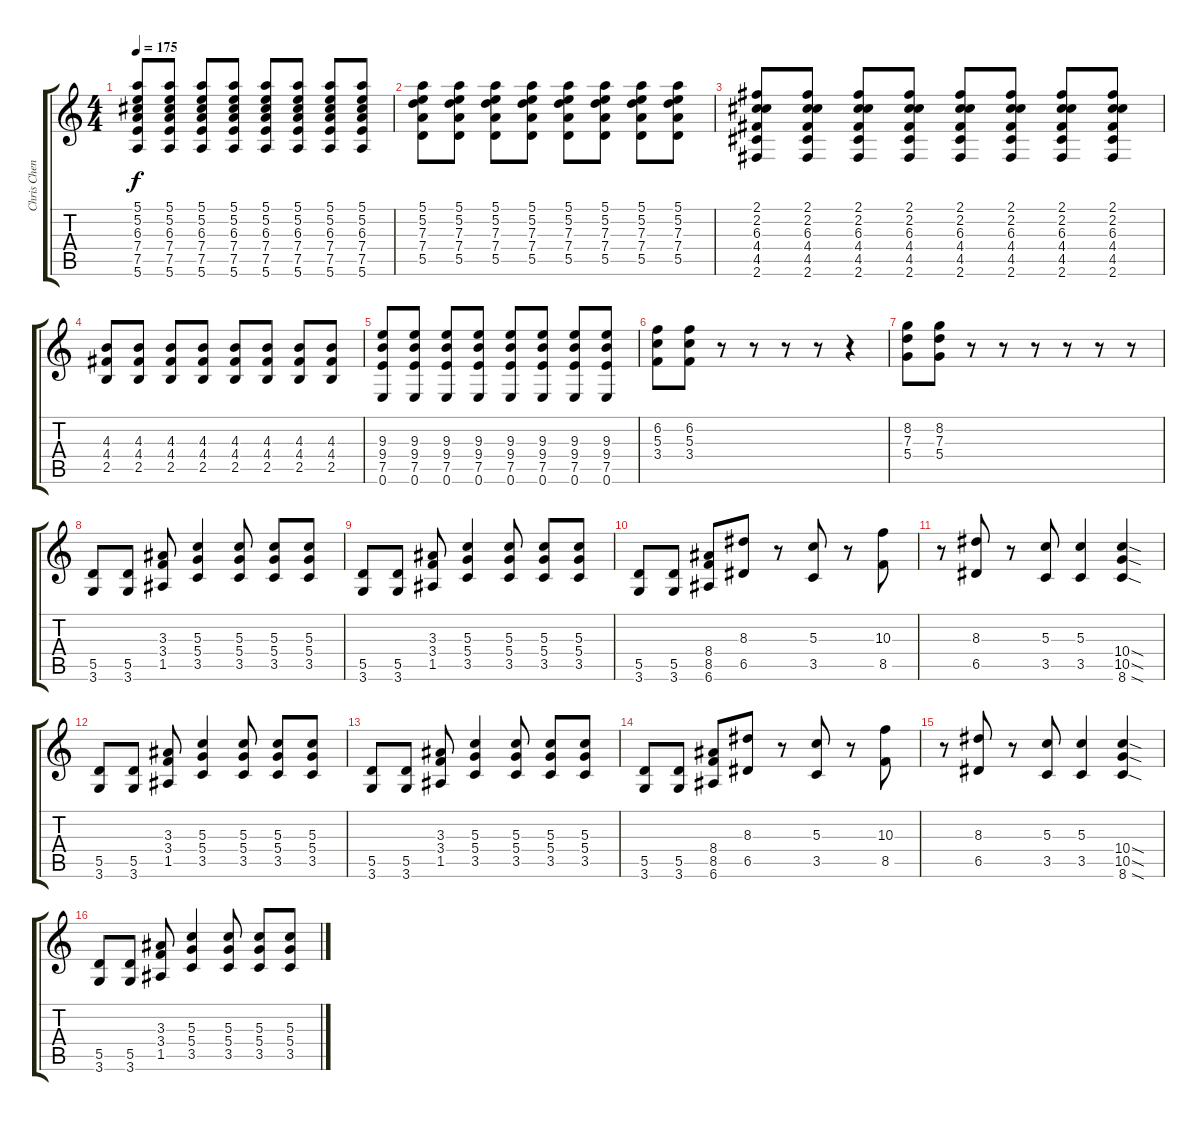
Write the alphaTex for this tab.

\track ("Chris Cheney" "Chris Chen") {instrument distortionguitar}
\staff {score tabs}
\tuning (E4 B3 G3 D3 A2 E2) {hide}
\ts (4 4)
\tempo 175
\clef g2
\ks c
(5.1 5.2 6.3 7.4 7.5 5.6).8{dy f} (5.1 5.2 6.3 7.4 7.5 5.6).8 (5.1 5.2 6.3 7.4 7.5 5.6).8 (5.1 5.2 6.3 7.4 7.5 5.6).8 (5.1 5.2 6.3 7.4 7.5 5.6).8 (5.1 5.2 6.3 7.4 7.5 5.6).8 (5.1 5.2 6.3 7.4 7.5 5.6).8 (5.1 5.2 6.3 7.4 7.5 5.6).8 |
(5.1 5.2 7.3 7.4 5.5).8 (5.1 5.2 7.3 7.4 5.5).8 (5.1 5.2 7.3 7.4 5.5).8 (5.1 5.2 7.3 7.4 5.5).8 (5.1 5.2 7.3 7.4 5.5).8 (5.1 5.2 7.3 7.4 5.5).8 (5.1 5.2 7.3 7.4 5.5).8 (5.1 5.2 7.3 7.4 5.5).8 |
(2.1 2.2 6.3 4.4 4.5 2.6).8 (2.1 2.2 6.3 4.4 4.5 2.6).8 (2.1 2.2 6.3 4.4 4.5 2.6).8 (2.1 2.2 6.3 4.4 4.5 2.6).8 (2.1 2.2 6.3 4.4 4.5 2.6).8 (2.1 2.2 6.3 4.4 4.5 2.6).8 (2.1 2.2 6.3 4.4 4.5 2.6).8 (2.1 2.2 6.3 4.4 4.5 2.6).8 |
(4.3 4.4 2.5).8 (4.3 4.4 2.5).8 (4.3 4.4 2.5).8 (4.3 4.4 2.5).8 (4.3 4.4 2.5).8 (4.3 4.4 2.5).8 (4.3 4.4 2.5).8 (4.3 4.4 2.5).8 |
(9.3 9.4 7.5 0.6).8 (9.3 9.4 7.5 0.6).8 (9.3 9.4 7.5 0.6).8 (9.3 9.4 7.5 0.6).8 (9.3 9.4 7.5 0.6).8 (9.3 9.4 7.5 0.6).8 (9.3 9.4 7.5 0.6).8 (9.3 9.4 7.5 0.6).8 |
(6.2 5.3 3.4).8 (6.2 5.3 3.4).8 r.8 r.8 r.8 r.8 r.4 |
(8.2 7.3 5.4).8 (8.2 7.3 5.4).8 r.8 r.8 r.8 r.8 r.8 r.8 |
(5.5 3.6).8 (5.5 3.6).8 (3.3 3.4 1.5).8 (5.3 5.4 3.5).4 (5.3 5.4 3.5).8 (5.3 5.4 3.5).8 (5.3 5.4 3.5).8 |
(5.5 3.6).8 (5.5 3.6).8 (3.3 3.4 1.5).8 (5.3 5.4 3.5).4 (5.3 5.4 3.5).8 (5.3 5.4 3.5).8 (5.3 5.4 3.5).8 |
(5.5 3.6).8 (5.5 3.6).8 (8.4 8.5 6.6).8 (8.3 6.5).8 r.8 (5.3 3.5).8 r.8 (10.3 8.5).8 |
r.8 (8.3 6.5).8 r.8 (5.3 3.5).8 (5.3 3.5).4 (10.4{sod} 10.5{sod} 8.6{sod}).4 |
(5.5 3.6).8 (5.5 3.6).8 (3.3 3.4 1.5).8 (5.3 5.4 3.5).4 (5.3 5.4 3.5).8 (5.3 5.4 3.5).8 (5.3 5.4 3.5).8 |
(5.5 3.6).8 (5.5 3.6).8 (3.3 3.4 1.5).8 (5.3 5.4 3.5).4 (5.3 5.4 3.5).8 (5.3 5.4 3.5).8 (5.3 5.4 3.5).8 |
(5.5 3.6).8 (5.5 3.6).8 (8.4 8.5 6.6).8 (8.3 6.5).8 r.8 (5.3 3.5).8 r.8 (10.3 8.5).8 |
r.8 (8.3 6.5).8 r.8 (5.3 3.5).8 (5.3 3.5).4 (10.4{sod} 10.5{sod} 8.6{sod}).4 |
(5.5 3.6).8 (5.5 3.6).8 (3.3 3.4 1.5).8 (5.3 5.4 3.5).4 (5.3 5.4 3.5).8 (5.3 5.4 3.5).8 (5.3 5.4 3.5).8
